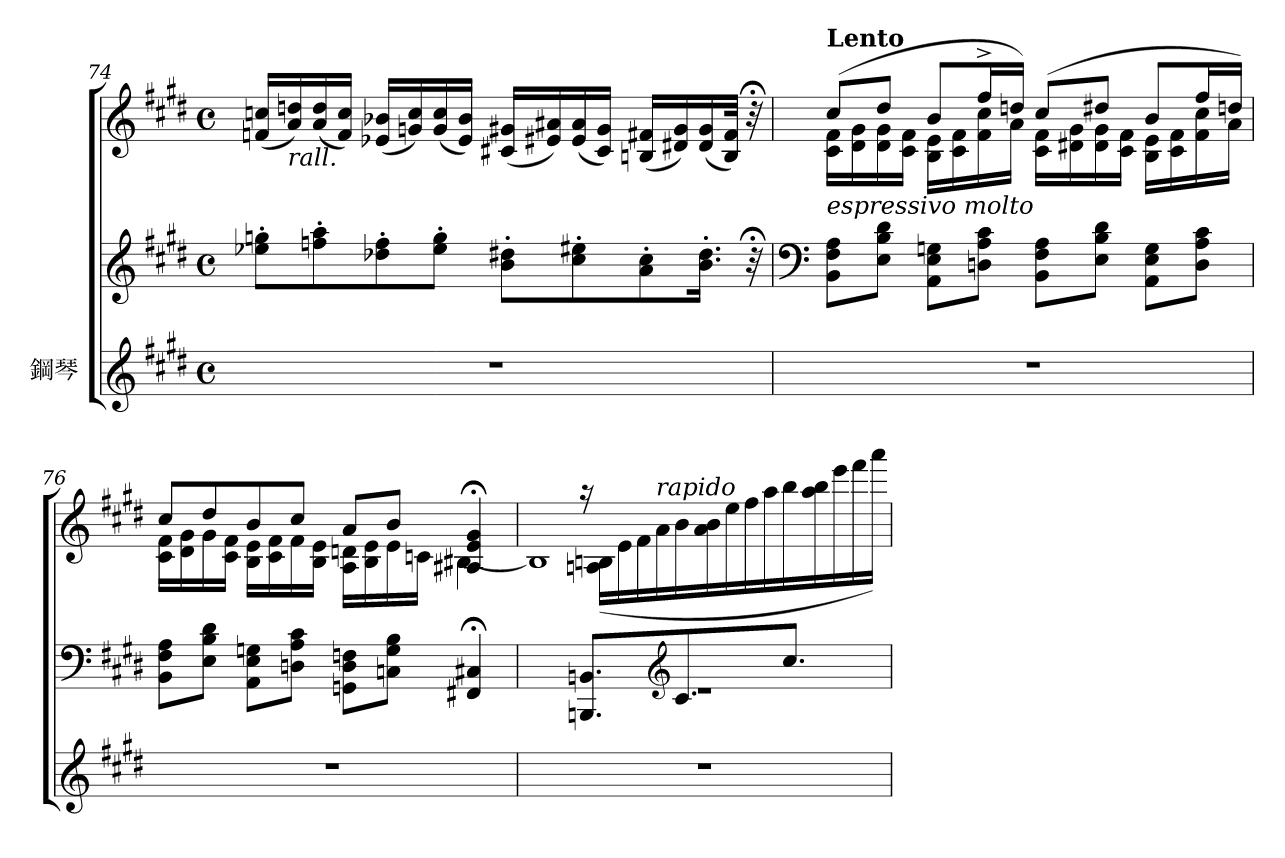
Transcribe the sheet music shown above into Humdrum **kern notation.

**kern	**kern	**kern
*part1	*part1	*part1
*staff3	*staff2	*staff1
*I"鋼琴	*	*
*clefG2	*clefG2	*clefG2
*k[f#c#g#d#]	*k[f#c#g#d#]	*k[f#c#g#d#]
*M4/4	*M4/4	*M4/4
*met(c)	*met(c)	*met(c)
*MM50	*MM50	*MM50
=74	=74	=74
1r	8ee-X\' 8ggn\'L	(<16fn/ 16ccn/LL
!	!	!LO:TX:b:i:t=rall.
.	.	16a/ 16ddn/)
*	*	*MM48
.	8ffn\' 8aa\'	(<16a/ 16dd/
.	.	16f/ 16cc/JJ)
*	*	*MM46
.	8dd-X\' 8ff\'	(<16e-X/ 16b-X/LL
.	.	16gn/ 16cc/)
*	*	*MM44
.	8ee-\' 8gg\'J	(<16g/ 16cc/
.	.	16e-/ 16b-/JJ)
*	*	*MM42
.	8b\' 8dd#X\'L	(<16c#X/ 16g#X/LL
.	.	16e#X/ 16a#X/)
*	*	*MM40
.	8cc#\' 8ee#X\'	(<16e#/ 16a#/
.	.	16c#/ 16g#/JJ)
*	*	*MM38
.	8a\' 8cc#\'	(<16Bn/ 16f#X/LL
.	.	16d#X/ 16g#/)
*	*	*MM36
.	16.b\' 16.dd#\'Jk	(<16d#/ 16g#/
.	.	32B/ 32f#/JJk)
*	*	*MM5
.	32r;<	32r;<
!!LO:LB:g=z
=75	=75	=75
*	*clefF4	*
*	*	*^
!	!	!LO:TX:a:B:t=Lento	!
!	!	!LO:TX:b:i:t=espressivo molto	!
1r	8BB\ 8F#\ 8A\L	(>8cc#/L	16c#\ 16f#\LL
.	.	.	16d#\ 16g#\
.	8E\ 8B\ 8d#\J	8dd#/J	16d#\ 16g#\
.	.	.	16c#\ 16f#\JJ
.	8AA\ 8E\ 8Gn\L	8b/L	16B\ 16e\LL
.	.	.	16c#\ 16f#\
.	8Dn\ 8A\ 8c#\J	16ff#^/L	16f#\ 16cc#\
.	.	16ddn/JJ)	16a\JJ
.	8BB\ 8F#\ 8A\L	(>8cc#/L	16c#\ 16f#\LL
.	.	.	16d#X\ 16g#\
.	8E\ 8B\ 8d#\J	8dd#X/J	16d#\ 16g#\
.	.	.	16c#\ 16f#\JJ
.	8AA\ 8E\ 8G\L	8b/L	16B\ 16e\LL
.	.	.	16c#\ 16f#\
.	8D\ 8A\ 8c#\J	16ff#/L	16f#\ 16cc#\
.	.	16ddn/JJ)	16a\JJ
=76	=76	=76	=76
1r	8BB\ 8F#\ 8A\L	8cc#/L	16c#\ 16f#\LL
.	.	.	16d#\ 16g#\
.	8E\ 8B\ 8d#\J	8dd#/	16g#\
.	.	.	16c#\ 16f#\JJ
.	8AA\ 8E\ 8Gn\L	8b/	16B\ 16e\LL
.	.	.	16c#\ 16f#\
.	8Dn\ 8A\ 8c#\J	8cc#/J	16f#\
.	.	.	16B\ 16e\JJ
.	8GGn\ 8D\ 8Fn\L	8a/L	16A\ 16dn\LL
.	.	.	16B\ 16e\
.	8Cn\ 8G\ 8B\J	8b/J	16e\
.	.	.	16cn\JJ
*	*	*MM16	*
.	4FF#X/;< 4C#X/;<	4A#X/;< 4e/;< 4g#/;<	[4B#X\
=77	=77	=77	=77
*	*^	*	*
*	*	*Xtuplet	*	*
*	*v	*v	*	*
*	*	*MM160	*
*	*^	*	*
1r	1rGG	6.ryy	1B#]	4ryy
*	*	*	*	*Xtuplet
.	.	6.BBBn/ 6.BBn/LL	.	20raa
.	.	.	.	(>20An\ 20Bn\LLL
.	.	.	.	20e\
.	.	.	.	20f#\
!	!	!	!	!LO:TX:a:i:t=rapido
.	.	.	.	20a\
*	*clefG2	*	*	*
.	.	6.c#/	.	20b\
.	.	.	.	20a\ 20b\
.	.	.	.	20ee\
.	.	.	.	20ff#\
.	.	.	.	20aa\
.	.	6.cc#/JJ	.	20bb\
.	.	.	.	20aa\ 20bb\
.	.	.	.	20eee\
.	.	.	.	20fff#\
.	.	.	.	20aaa\JJJ)
*	*v	*v	*	*
*	*	*v	*v
=	=	=
*-	*-	*-
